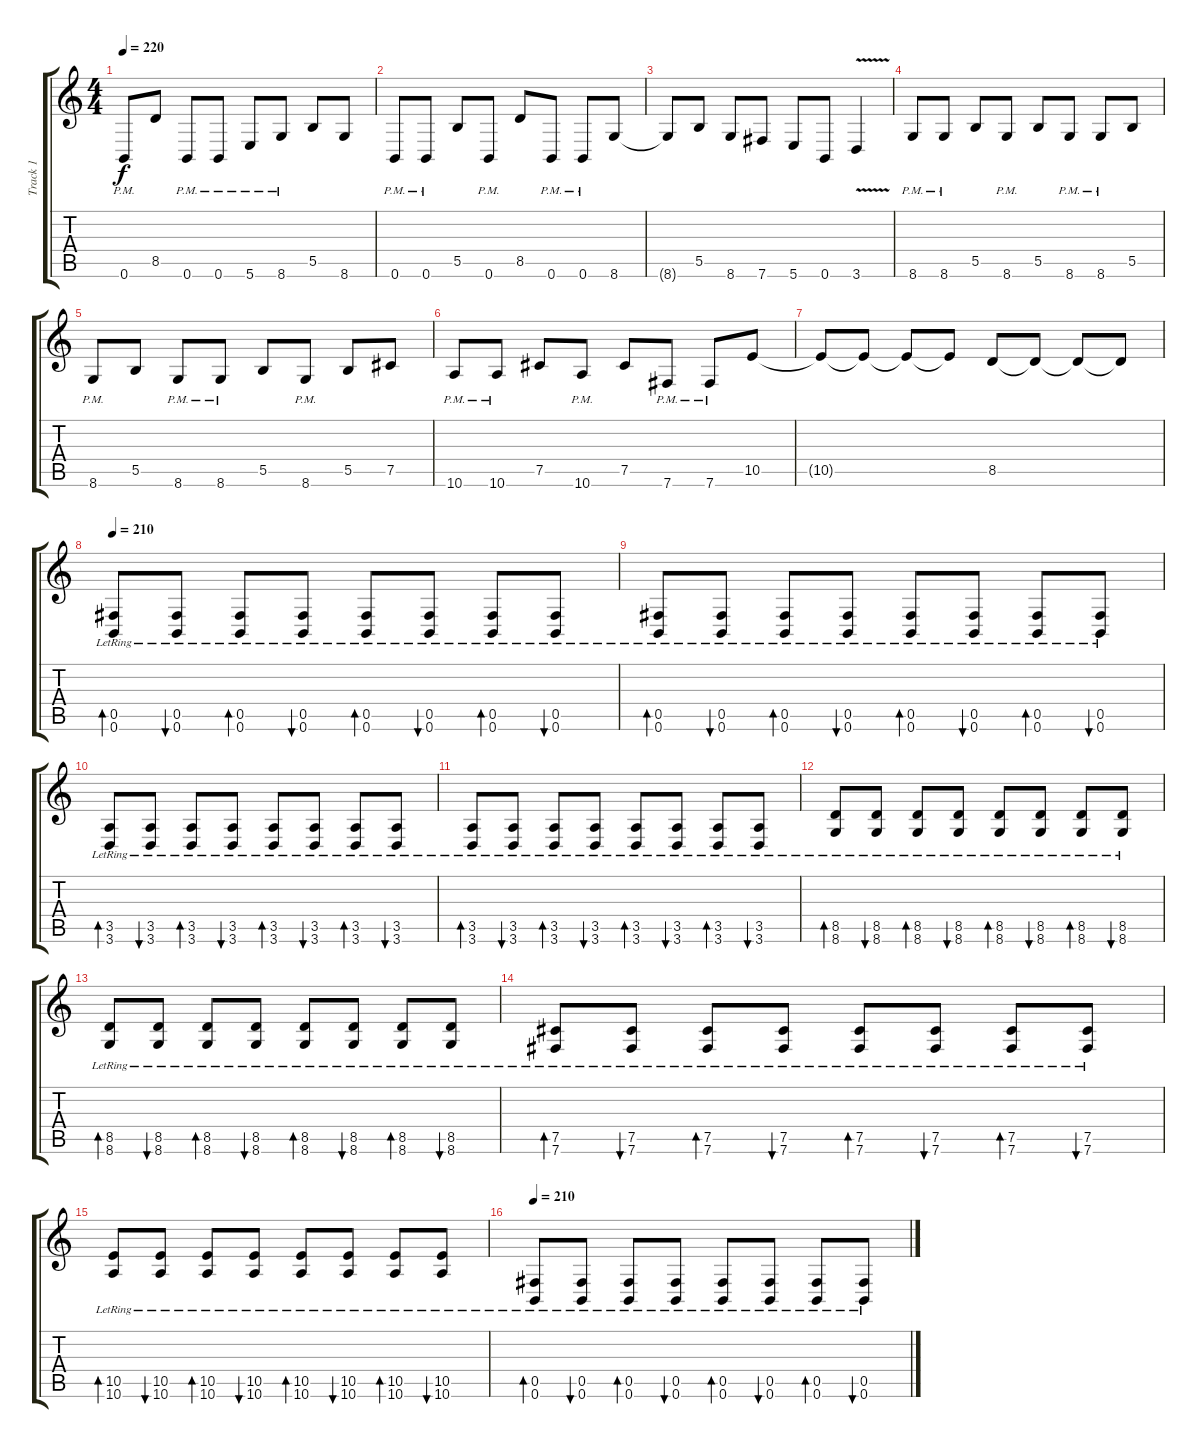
\track ("Track 1" "Track 1") {instrument overdrivenguitar}
\staff {score tabs}
\tuning (Db4 Ab3 E3 B2 Gb2 B1) {hide}
\ts (4 4)
\tempo 220
\clef g2
\ks c
0.6{pm}.8{dy f} 8.5.8 0.6{pm}.8 0.6{pm}.8 5.6{pm}.8 8.6{pm}.8 5.5.8 8.6.8 |
0.6{pm}.8 0.6{pm}.8 5.5.8 0.6{pm}.8 8.5.8 0.6{pm}.8 0.6{pm}.8 8.6.8 |
8.6{t}.8 5.5.8 8.6.8 7.6.8 5.6.8 0.6.8 3.6{v}.4 |
8.6{pm}.8 8.6{pm}.8 5.5.8 8.6{pm}.8 5.5.8 8.6{pm}.8 8.6{pm}.8 5.5.8 |
8.6{pm}.8 5.5.8 8.6{pm}.8 8.6{pm}.8 5.5.8 8.6{pm}.8 5.5.8 7.5.8 |
10.6{pm}.8 10.6{pm}.8 7.5.8 10.6{pm}.8 7.5.8 7.6{pm}.8 7.6{pm}.8 10.5.8 |
10.5{t}.8 10.5{t}.8 10.5{t}.8 10.5{t}.8 8.5.8 8.5{t}.8 8.5{t}.8 8.5{t}.8 |
\tempo 210
(0.5{lr} 0.6{lr}).8{bd 60} (0.5{lr} 0.6{lr}).8{bu 60} (0.5{lr} 0.6{lr}).8{bd 60} (0.5{lr} 0.6{lr}).8{bu 60} (0.5{lr} 0.6{lr}).8{bd 60} (0.5{lr} 0.6{lr}).8{bu 60} (0.5{lr} 0.6{lr}).8{bd 60} (0.5{lr} 0.6{lr}).8{bu 60} |
(0.5{lr} 0.6{lr}).8{bd 60} (0.5{lr} 0.6{lr}).8{bu 60} (0.5{lr} 0.6{lr}).8{bd 60} (0.5{lr} 0.6{lr}).8{bu 60} (0.5{lr} 0.6{lr}).8{bd 60} (0.5{lr} 0.6{lr}).8{bu 60} (0.5{lr} 0.6{lr}).8{bd 60} (0.5{lr} 0.6{lr}).8{bu 60} |
(3.5{lr} 3.6{lr}).8{bd 60} (3.5{lr} 3.6{lr}).8{bu 60} (3.5{lr} 3.6{lr}).8{bd 60} (3.5{lr} 3.6{lr}).8{bu 60} (3.5{lr} 3.6{lr}).8{bd 60} (3.5{lr} 3.6{lr}).8{bu 60} (3.5{lr} 3.6{lr}).8{bd 60} (3.5{lr} 3.6{lr}).8{bu 60} |
(3.5{lr} 3.6{lr}).8{bd 60} (3.5{lr} 3.6{lr}).8{bu 60} (3.5{lr} 3.6{lr}).8{bd 60} (3.5{lr} 3.6{lr}).8{bu 60} (3.5{lr} 3.6{lr}).8{bd 60} (3.5{lr} 3.6{lr}).8{bu 60} (3.5{lr} 3.6{lr}).8{bd 60} (3.5{lr} 3.6{lr}).8{bu 60} |
(8.5{lr} 8.6{lr}).8{bd 60} (8.5{lr} 8.6{lr}).8{bu 60} (8.5{lr} 8.6{lr}).8{bd 60} (8.5{lr} 8.6{lr}).8{bu 60} (8.5{lr} 8.6{lr}).8{bd 60} (8.5{lr} 8.6{lr}).8{bu 60} (8.5{lr} 8.6{lr}).8{bd 60} (8.5{lr} 8.6{lr}).8{bu 60} |
(8.5{lr} 8.6{lr}).8{bd 60} (8.5{lr} 8.6{lr}).8{bu 60} (8.5{lr} 8.6{lr}).8{bd 60} (8.5{lr} 8.6{lr}).8{bu 60} (8.5{lr} 8.6{lr}).8{bd 60} (8.5{lr} 8.6{lr}).8{bu 60} (8.5{lr} 8.6{lr}).8{bd 60} (8.5{lr} 8.6{lr}).8{bu 60} |
(7.5{lr} 7.6{lr}).8{bd 60} (7.5{lr} 7.6{lr}).8{bu 60} (7.5{lr} 7.6{lr}).8{bd 60} (7.5{lr} 7.6{lr}).8{bu 60} (7.5{lr} 7.6{lr}).8{bd 60} (7.5{lr} 7.6{lr}).8{bu 60} (7.5{lr} 7.6{lr}).8{bd 60} (7.5{lr} 7.6{lr}).8{bu 60} |
(10.5{lr} 10.6{lr}).8{bd 60} (10.5{lr} 10.6{lr}).8{bu 60} (10.5{lr} 10.6{lr}).8{bd 60} (10.5{lr} 10.6{lr}).8{bu 60} (10.5{lr} 10.6{lr}).8{bd 60} (10.5{lr} 10.6{lr}).8{bu 60} (10.5{lr} 10.6{lr}).8{bd 60} (10.5{lr} 10.6{lr}).8{bu 60} |
\tempo 210
(0.5{lr} 0.6{lr}).8{bd 60} (0.5{lr} 0.6{lr}).8{bu 60} (0.5{lr} 0.6{lr}).8{bd 60} (0.5{lr} 0.6{lr}).8{bu 60} (0.5{lr} 0.6{lr}).8{bd 60} (0.5{lr} 0.6{lr}).8{bu 60} (0.5{lr} 0.6{lr}).8{bd 60} (0.5{lr} 0.6{lr}).8{bu 60}
